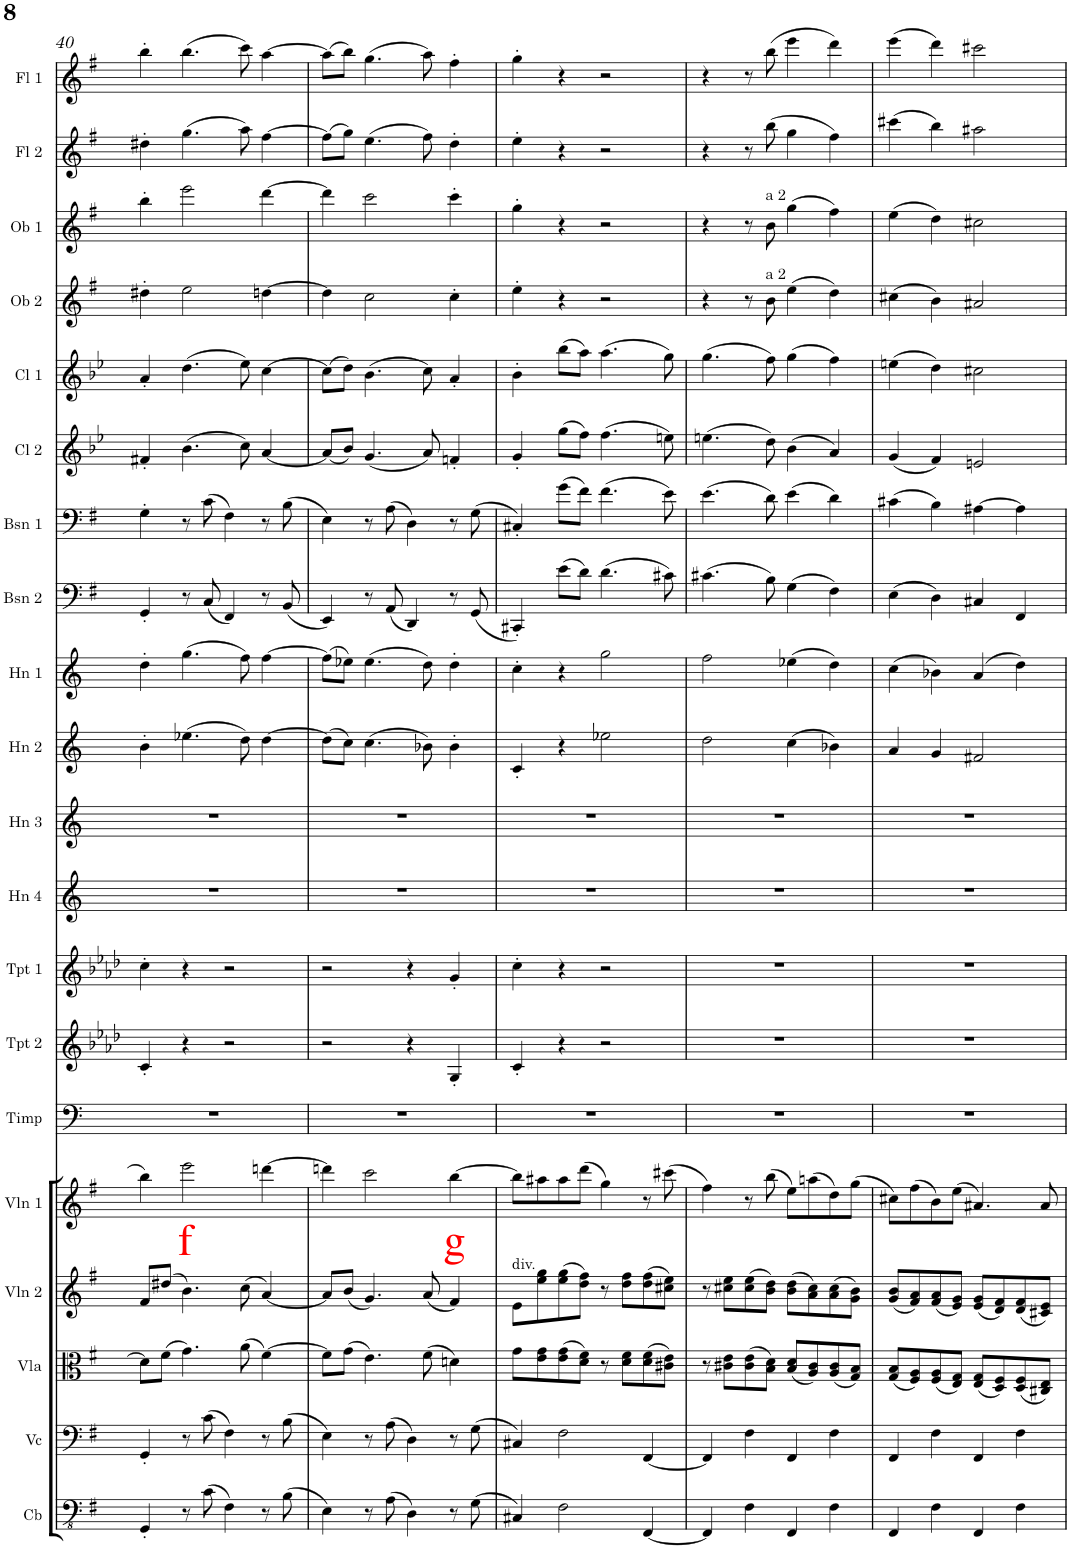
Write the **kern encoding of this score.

**kern	**kern	**kern	**kern	**kern	**text	**kern	**kern	**kern	**kern	**kern	**kern	**kern	**kern	**kern	**kern	**kern	**kern	**kern	**kern	**kern
*part20	*part19	*part18	*part17	*part16	*part16	*part15	*part14	*part13	*part12	*part11	*part10	*part9	*part8	*part7	*part6	*part5	*part4	*part3	*part2	*part1
*staff20	*staff19	*staff18	*staff17	*staff16	*staff16	*staff15	*staff14	*staff13	*staff12	*staff11	*staff10	*staff9	*staff8	*staff7	*staff6	*staff5	*staff4	*staff3	*staff2	*staff1
*I"Contrabass	*I"Violoncello	*I"Viola	*I"Violin 2	*I"Violin 1	*	*I"Timpani	*I"E Trumpet 2	*I"E Trumpet 1	*I"C Horn 4	*I"C Horn 3	*I"E Horn 2	*I"E Horn 1	*I"Bassoon 2	*I"Bassoon 1	*I"A Clarinet 2	*I"A Clarinet 1	*I"Oboe 2	*I"Oboe 1	*I"Flute 2	*I"Flute 1
*I'Cb	*I'Vc	*I'Vla	*I'Vln 2	*I'Vln 1	*	*I'Timp	*I'Tpt 2	*I'Tpt 1	*I'Hn 4	*I'Hn 3	*I'Hn 2	*I'Hn 1	*I'Bsn 2	*I'Bsn 1	*I'Cl 2	*I'Cl 1	*I'Ob 2	*I'Ob 1	*I'Fl 2	*I'Fl 1
!!LO:PB:g=z
*clefFv4	*clefF4	*clefC3	*clefG2	*clefG2	*	*clefF4	*clefG2	*clefG2	*clefG2	*clefG2	*clefG2	*clefG2	*clefF4	*clefF4	*clefG2	*clefG2	*clefG2	*clefG2	*clefG2	*clefG2
*	*	*	*	*	*	*	*Trd-2c-4	*Trd-2c-4	*Trd7c12	*Trd7c12	*Trd5c8	*Trd5c8	*	*	*Trd2c3	*Trd2c3	*	*	*	*
*k[f#]	*k[f#]	*k[f#]	*k[f#]	*k[f#]	*	*k[]	*k[b-e-a-d-]	*k[b-e-a-d-]	*k[]	*k[]	*k[]	*k[]	*k[f#]	*k[f#]	*k[b-e-]	*k[b-e-]	*k[f#]	*k[f#]	*k[f#]	*k[f#]
*M2/2	*M2/2	*M2/2	*M2/2	*M2/2	*	*M2/2	*M2/2	*M2/2	*M2/2	*M2/2	*M2/2	*M2/2	*M2/2	*M2/2	*M2/2	*M2/2	*M2/2	*M2/2	*M2/2	*M2/2
*met(c|)	*met(c|)	*met(c|)	*met(c|)	*met(c|)	*	*met(c|)	*met(c|)	*met(c|)	*met(c|)	*met(c|)	*met(c|)	*met(c|)	*met(c|)	*met(c|)	*met(c|)	*met(c|)	*met(c|)	*met(c|)	*met(c|)	*met(c|)
=40	=40	=40	=40	=40	=40	=40	=40	=40	=40	=40	=40	=40	=40	=40	=40	=40	=40	=40	=40	=40
4GGG'/	4GG'/	8d#\L]	8f#/L	4bb\	.	1r	4c'/	4cc'\	1r	1r	4b'\	4dd'\	4GG'/	4G'\	4f#X'/	4a'/	4dd#X'\	4bb'\	4dd#X'\	4bb'\
.	.	(8f#\J	(8dd#X/J	.	.	.	.	.	.	.	.	.	.	.	.	.	.	.	.	.
!	!	!	!	!	!LO:LY:b:color=#FF0000	!	!	!	!	!	!	!	!	!	!	!	!	!	!	!
8r	8r	4.g\)	4.b\)	2eee\	f	.	4r	4r	.	.	(4.ee-X\	(4.gg\	8r	8r	(4.b-\	(4.dd\	2ee\	2eee\	(4.gg\	(4.bb\
(8C\	(8c\	.	.	.	.	.	.	.	.	.	.	.	(8C/	(8c\	.	.	.	.	.	.
4FF#\)	4F#\)	.	.	.	.	.	2r	2r	.	.	.	.	4FF#/)	4F#\)	.	.	.	.	.	.
.	.	(8a\	(8cc\	.	.	.	.	.	.	.	8dd\)	8ff\)	.	.	8cc\)	8ee-\)	.	.	8aa\)	8ccc\)
8r	8r	[4f#\)	[4a/)	[4dddn\	.	.	.	.	.	.	[4dd\	[4ff\	8r	8r	[4a/	[4cc\	[4ddn\	[4ddd\	[4ff#\	[4aa\
(8BB\	(8B\	.	.	.	.	.	.	.	.	.	.	.	(8BB/	(8B\	.	.	.	.	.	.
=41	=41	=41	=41	=41	=41	=41	=41	=41	=41	=41	=41	=41	=41	=41	=41	=41	=41	=41	=41	=41
4EE\)	4E\)	8f#\L]	8a/L]	4dddn\]	.	1r	2r	2r	1r	1r	(8dd\L]	(8ff\L]	4EE/)	4E\)	(8a/L]	(8cc\L]	4dd\]	4ddd\]	(8ff#\L]	(8aa\L]
.	.	(8g\J	(8b/J	.	.	.	.	.	.	.	8cc\J)	8ee-X\J)	.	.	8b-/J)	8dd\J)	.	.	8gg\J)	8bb\J)
8r	8r	4.e\)	4.g/)	2ccc\	.	.	.	.	.	.	(4.cc\	(4.ee-\	8r	8r	(4.g/	(4.b-\	2cc\	2ccc\	(4.ee\	(4.gg\
(8AA\	(8A\	.	.	.	.	.	.	.	.	.	.	.	(8AA/	(8A\	.	.	.	.	.	.
4DD\)	4D\)	.	.	.	.	.	4r	4r	.	.	.	.	4DD/)	4D\)	.	.	.	.	.	.
.	.	(8f#\	(8a/	.	.	.	.	.	.	.	8b-X\)	8dd\)	.	.	8a/)	8cc\)	.	.	8ff#\)	8aa\)
!	!	!	!	!	!LO:LY:b:color=#FF0000	!	!	!	!	!	!	!	!	!	!	!	!	!	!	!
8r	8r	4dn\)	4f#/)	[4bb\	g	.	4G'/	4g'/	.	.	4b-'\	4dd'\	8r	8r	4fn'/	4a'/	4cc'\	4ccc'\	4dd'\	4ff#'\
(8GG\	(8G\	.	.	.	.	.	.	.	.	.	.	.	(8GG/	(8G\	.	.	.	.	.	.
=42	=42	=42	=42	=42	=42	=42	=42	=42	=42	=42	=42	=42	=42	=42	=42	=42	=42	=42	=42	=42
!	!	!	!LO:TX:a:t=div.	!	!	!	!	!	!	!	!	!	!	!	!	!	!	!	!	!
4CC#X/)	4C#X/)	8g\L	8e\L	8bb\L]	.	1r	4c'/	4cc'\	1r	1r	4c'/	4cc'\	4CC#X'/)	4C#X'/)	4g'/	4b-'\	4ee'\	4gg'\	4ee'\	4gg'\
.	.	8e\ 8g\	8ee\ 8gg\	8aa#X\	.	.	.	.	.	.	.	.	.	.	.	.	.	.	.	.
2FF#\	2F#\	(8e\ 8g\	(8ee\ 8gg\	8aa#\	.	.	4r	4r	.	.	4r	4r	(8e\L	(8g\L	(8gg\L	(8bb-\L	4r	4r	4r	4r
.	.	8d\ 8f#\J)	8dd\ 8ff#\J)	(8ddd\J	.	.	.	.	.	.	.	.	8d\J)	8f#\J)	8ff\J)	8aa\J)	.	.	.	.
.	.	8r	8r	4gg\)	.	.	2r	2r	.	.	2ee-X\	2gg\	(4.d\	(4.f#\	(4.ff\	(4.aa\	2r	2r	2r	2r
.	.	8d\ 8f#\L	8dd\ 8ff#\L	.	.	.	.	.	.	.	.	.	.	.	.	.	.	.	.	.
[4FFF#/	[4FF#/	(8d\ 8f#\	(8dd\ 8ff#\	8r	.	.	.	.	.	.	.	.	.	.	.	.	.	.	.	.
.	.	8c#X\ 8e\J)	8cc#X\ 8ee\J)	(8ccc#X\	.	.	.	.	.	.	.	.	8c#X\)	8e\)	8een\)	8gg\)	.	.	.	.
=43	=43	=43	=43	=43	=43	=43	=43	=43	=43	=43	=43	=43	=43	=43	=43	=43	=43	=43	=43	=43
4FFF#/]	4FF#/]	8r	8r	4ff#\)	.	1r	1r	1r	1r	1r	2dd\	2ff\	(4.c#X\	(4.e\	(4.een\	(4.gg\	4r	4r	4r	4r
.	.	8c#X\ 8e\L	8cc#X\ 8ee\L	.	.	.	.	.	.	.	.	.	.	.	.	.	.	.	.	.
4FF#\	4F#\	(8c#\ 8e\	(8cc#\ 8ee\	8r	.	.	.	.	.	.	.	.	.	.	.	.	8r	8r	8r	8r
!	!	!	!	!	!	!	!	!	!	!	!	!	!	!	!	!	!	!LO:TX:a:t=a 2	!	!
!	!	!	!	!	!	!	!	!	!	!	!	!	!	!	!	!	!LO:TX:a:t=a 2	!	!	!
.	.	8B\ 8d\J)	8b\ 8dd\J)	(8bb\	.	.	.	.	.	.	.	.	8B\)	8d\)	8dd\)	8ff\)	8b\	8b\	(8bb\	(8bb\
4FFF#/	4FF#/	(8B/ 8d/L	(8b\ 8dd\L	8ee\L)	.	.	.	.	.	.	(4cc\	(4ee-X\	(4G\	(4e\	(4b-\	(4gg\	(4ee\	(4gg\	4gg\	4eee\
.	.	8A/ 8c#/)	8a\ 8cc#\)	(8aan\	.	.	.	.	.	.	.	.	.	.	.	.	.	.	.	.
4FF#\	4F#\	(8A/ 8c#/	(8a\ 8cc#\	8dd\)	.	.	.	.	.	.	4b-X\)	4dd\)	4F#\)	4d\)	4a/)	4ff\)	4dd\)	4ff#\)	4ff#\)	4ddd\)
.	.	8G/ 8B/J)	8g\ 8b\J)	(8gg\J	.	.	.	.	.	.	.	.	.	.	.	.	.	.	.	.
=44	=44	=44	=44	=44	=44	=44	=44	=44	=44	=44	=44	=44	=44	=44	=44	=44	=44	=44	=44	=44
4FFF#/	4FF#/	(8G/ 8B/L	(8g/ 8b/L	8cc#X\L)	.	1r	1r	1r	1r	1r	4a/	(4cc\	(4E\	(4c#X\	(4g/	(4een\	(4cc#X\	(4ee\	(4ccc#X\	(4eee\
.	.	8F#/ 8A/)	8f#/ 8a/)	(8ff#\	.	.	.	.	.	.	.	.	.	.	.	.	.	.	.	.
4FF#\	4F#\	(8F#/ 8A/	(8f#/ 8a/	8b\)	.	.	.	.	.	.	4g/	4b-X\)	4D\)	4B\)	4f/)	4dd\)	4b\)	4dd\)	4bb\)	4ddd\)
.	.	8E/ 8G/J)	8e/ 8g/J)	(8ee\J	.	.	.	.	.	.	.	.	.	.	.	.	.	.	.	.
4FFF#/	4FF#/	(8E/ 8G/L	(8e/ 8g/L	4.a#X/)	.	.	.	.	.	.	2f#X/	(4a/	4C#X/	[4A#X\	2en/	2cc#X\	2a#X/	2cc#X\	2aa#X\	2ccc#X\
.	.	8D/ 8F#/)	8d/ 8f#/)	.	.	.	.	.	.	.	.	.	.	.	.	.	.	.	.	.
4FF#\	4F#\	(8D/ 8F#/	(8d/ 8f#/	.	.	.	.	.	.	.	.	4dd\)	4FF#/	4A#\]	.	.	.	.	.	.
.	.	8C#X/ 8E/J)	8c#X/ 8e/J)	8a#/	.	.	.	.	.	.	.	.	.	.	.	.	.	.	.	.
=	=	=	=	=	=	=	=	=	=	=	=	=	=	=	=	=	=	=	=	=
*-	*-	*-	*-	*-	*-	*-	*-	*-	*-	*-	*-	*-	*-	*-	*-	*-	*-	*-	*-	*-
